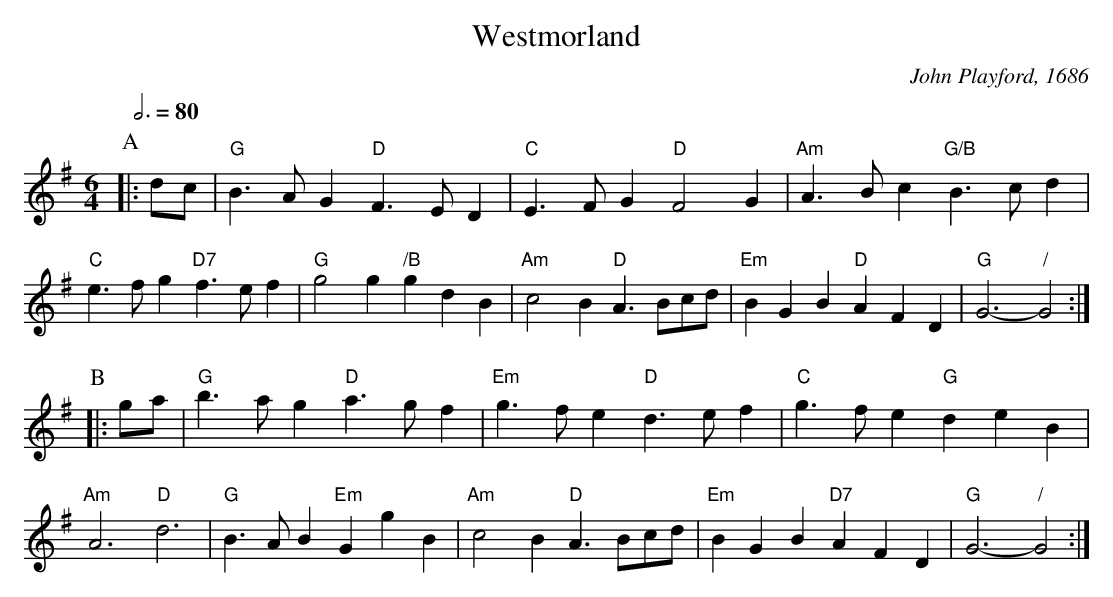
X:1
T:Westmorland
M:6/4
L:1/4
Q:3/4=80
C:John Playford, 1686
K:G
P:A
|: d/c/ | [I: MIDI=gchord c2cc2c]"G"B>AG "D"F>ED | "C"E>FG "D"F2G | "Am"A>Bc "G/B"B>cd | "C"e>fg "D7"f>ef |\
"G"g2g "/B"gdB | "Am"c2B "D"A>Bc/d/ | "Em"BGB "D"AFD | "G"G3- "/"G2 :|
P:B
|: g/a/ | "G"b>ag "D"a>gf | "Em"g>fe "D"d>ef | "C"g>fe "G"deB | "Am"A3 "D"d3 |\
"G"B>AB "Em"GgB | "Am"c2B "D"A>Bc/d/ | "Em"BGB "D7"AFD | "G"G3- "/"G2 :|
